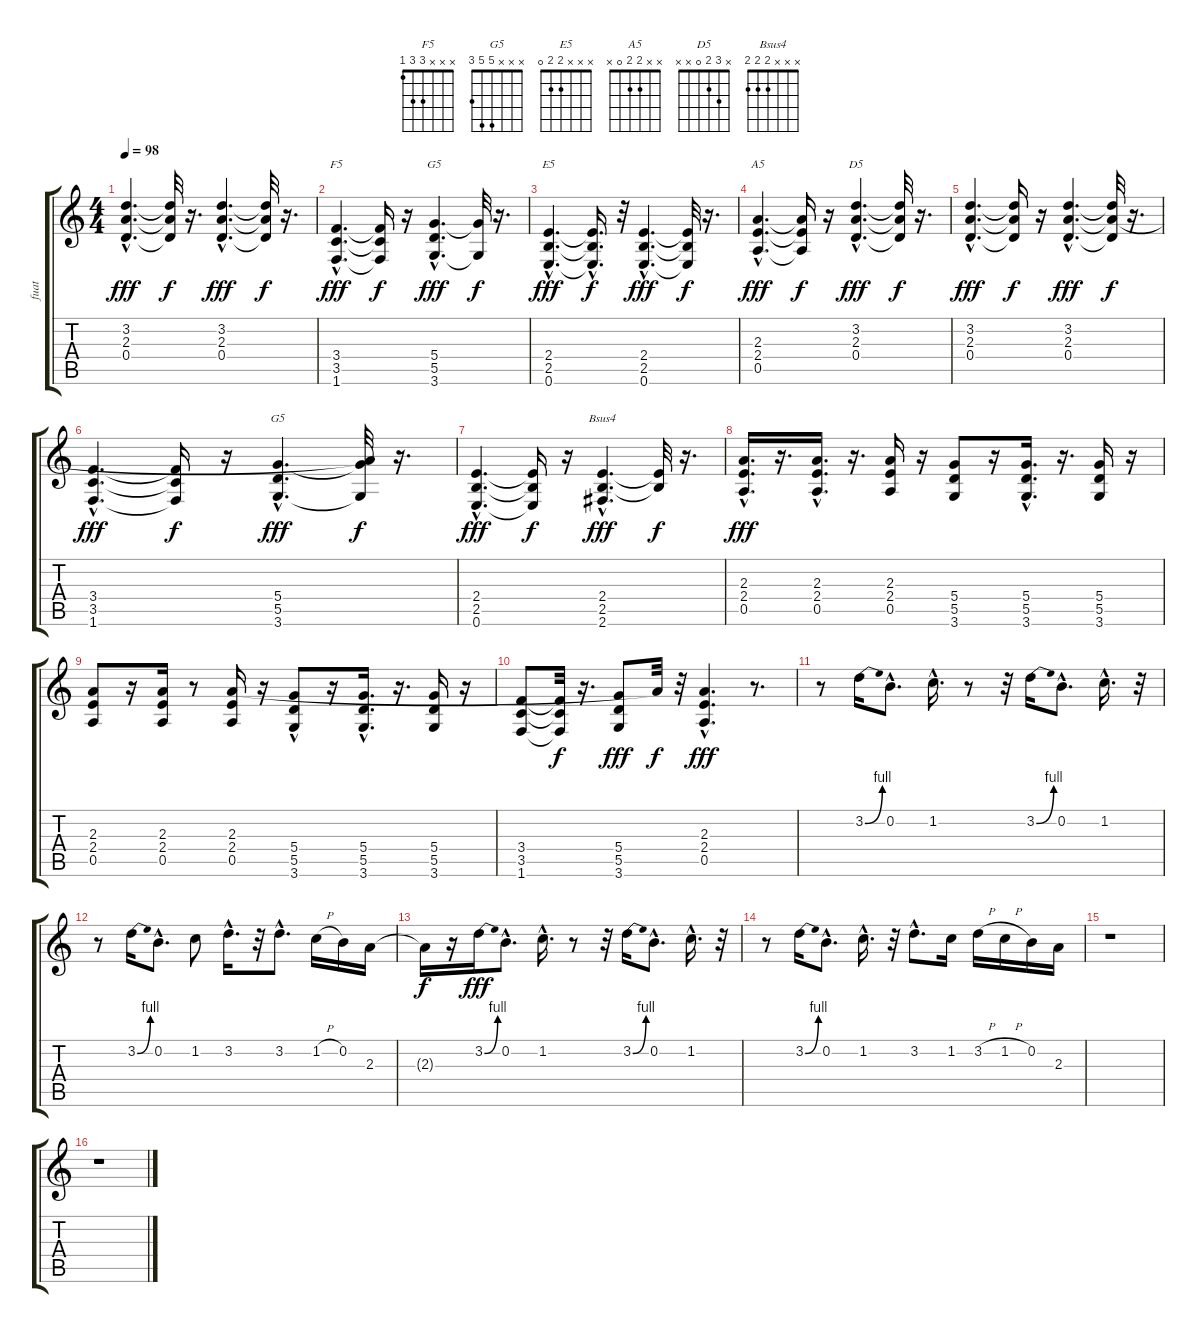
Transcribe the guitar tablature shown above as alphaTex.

\track ("fuat" "fuat") {instrument distortionguitar}
\staff {score tabs}
\tuning (E4 B3 G3 D3 A2 E2) {hide}
\chord ("F5" x x x 3 3 1)
\chord ("G5" x x 0 0 x 3)
\chord ("E5" x x x 2 2 0)
\chord ("A5" x x 2 2 0 x)
\chord ("D5" x 3 2 0 x x)
\chord ("G5" x x x 5 5 3)
\chord ("Bsus4" x x x 2 2 2)
\ts (4 4)
\tempo 98
\clef g2
\ks c
(3.2{hac} 2.3{hac} 0.4{hac}).4{d dy fff} (3.2{t} 2.3{t} 0.4{t}).32{dy f} r.16{d} (3.2{hac} 2.3{hac} 0.4{hac}).4{d dy fff} (3.2{t} 2.3{t} 0.4{t}).32{dy f} r.16{d} |
(3.4{hac} 3.5{hac} 1.6{hac}).4{d ch "F5" dy fff} (3.4{t} 3.5{t} 1.6{t}).16{dy f} r.16 (5.4{hac} 5.5{hac} 3.6{hac}).4{d ch "G5" dy fff} (5.4{t} 3.6{t}).32{dy f} r.16{d} |
(2.4{hac} 2.5{hac} 0.6{hac}).4{d ch "E5" dy fff} (2.4{t} 2.5{hac t} 0.6{t}).16{d dy f} r.32 (2.4{hac} 2.5{hac} 0.6{hac}).4{d dy fff} (2.4{t} 2.5{t} 0.6{t}).32{dy f} r.16{d} |
(2.3{hac} 2.4{hac} 0.5{hac}).4{d ch "A5" dy fff} (2.3{t} 2.4{t} 0.5{t}).16{dy f} r.16 (3.2{hac} 2.3{hac} 0.4{hac}).4{d ch "D5" dy fff} (3.2{t} 2.3{t} 0.4{t}).32{dy f} r.16{d} |
(3.2{hac} 2.3{hac} 0.4{hac}).4{d dy fff} (3.2{t} 2.3{t} 0.4{t}).16{dy f} r.16 (3.2{hac} 2.3{hac} 0.4{hac}).4{d dy fff} (3.2{t} 2.3{t} 0.4{t}).32{dy f} r.16{d} |
(3.4{hac} 3.5{hac} 1.6{hac}).4{d dy fff} (3.4{t} 3.5{t} 1.6{t}).16{dy f} r.16 (5.4{hac} 5.5{hac} 3.6{hac}).4{d ch "G5" dy fff} (2.3{t} 5.4{t} 3.6{t}).32{dy f} r.16{d} |
(2.4{hac} 2.5{hac} 0.6{hac}).4{d dy fff} (2.4{t} 2.5{t} 0.6{t}).16{dy f} r.16 (2.4{hac} 2.5{hac} 2.6).4{d ch "Bsus4" dy fff} (2.4{t} 2.5{t}).32{dy f} r.16{d} |
(2.3{hac} 2.4{hac} 0.5{hac}).16{d dy fff} r.16{d} (2.3{hac} 2.4 0.5{hac}).16{d} r.16{d} (2.3 2.4 0.5).16 r.16 (5.4 5.5 3.6).8 r.16 (5.4 5.5{hac} 3.6{hac}).16{d} r.16{d} (5.4 5.5 3.6).16 r.16 |
(2.3 2.4 0.5).8 r.16 (2.3 2.4 0.5).16 r.8 (2.3 2.4 0.5).16 r.16 (5.4{hac} 5.5 3.6).8 r.16 (5.4{hac} 5.5{hac} 3.6{hac}).16{d} r.16{d} (5.4 5.5 3.6).16 r.16 |
(3.4 3.5 1.6).8 (3.4{t} 3.5{t} 1.6{t}).32{dy f} r.16{d} (5.4 5.5 3.6).8{dy fff} 2.3{t}.32{dy f} r.32 (2.3{hac} 2.4{hac} 0.5{hac}).4{d dy fff} r.8{d} |
r.8 3.2{be (bend 0 0 60 4)}.16 0.2{hac}.8{d} 1.2{hac}.16{d} r.8 r.32 3.2{be (bend 0 0 60 4)}.16 0.2{hac}.8{d} 1.2{hac}.16{d} r.32 |
r.8 3.2{be (bend 0 0 60 4)}.16 0.2{hac}.8{d} 1.2.8 3.2{hac}.16{d} r.32 3.2{hac}.8{d} 1.2{h}.16 0.2.16 2.3.16 |
2.3{t}.16{dy f} r.16 3.2{be (bend 0 0 60 4)}.16{dy fff} 0.2{hac}.8{d} 1.2{hac}.16{d} r.8 r.32 3.2{be (bend 0 0 60 4)}.16 0.2{hac}.8{d} 1.2{hac}.16{d} r.32 |
r.8 3.2{be (bend 0 0 60 4)}.16 0.2{hac}.8{d} 1.2{hac}.16{d} r.32 3.2{hac}.8{d} 1.2.16 3.2{h}.16 1.2{h}.16 0.2.16 2.3.16 |
r.1 |
r.1
